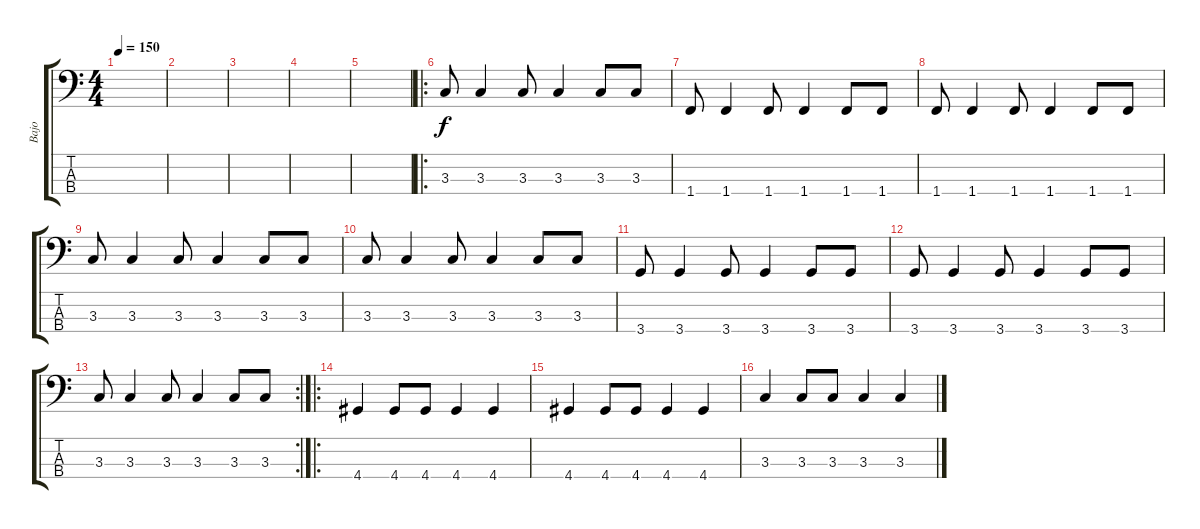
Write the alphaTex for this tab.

\track ("Bajo" "Bajo") {instrument electricbassfinger}
\staff {score tabs}
\tuning (G2 D2 A1 E1) {hide}
\ts (4 4)
\tempo 150
\clef f4
\ks c
|
|
|
|
|
\ro
3.3.8 3.3.4 3.3.8 3.3.4 3.3.8 3.3.8 |
1.4.8 1.4.4 1.4.8 1.4.4 1.4.8 1.4.8 |
1.4.8 1.4.4 1.4.8 1.4.4 1.4.8 1.4.8 |
3.3.8 3.3.4 3.3.8 3.3.4 3.3.8 3.3.8 |
3.3.8 3.3.4 3.3.8 3.3.4 3.3.8 3.3.8 |
3.4.8 3.4.4 3.4.8 3.4.4 3.4.8 3.4.8 |
3.4.8 3.4.4 3.4.8 3.4.4 3.4.8 3.4.8 |
\rc 2
3.3.8 3.3.4 3.3.8 3.3.4 3.3.8 3.3.8 |
\ro
4.4.4 4.4.8 4.4.8 4.4.4 4.4.4 |
4.4.4 4.4.8 4.4.8 4.4.4 4.4.4 |
3.3.4 3.3.8 3.3.8 3.3.4 3.3.4
